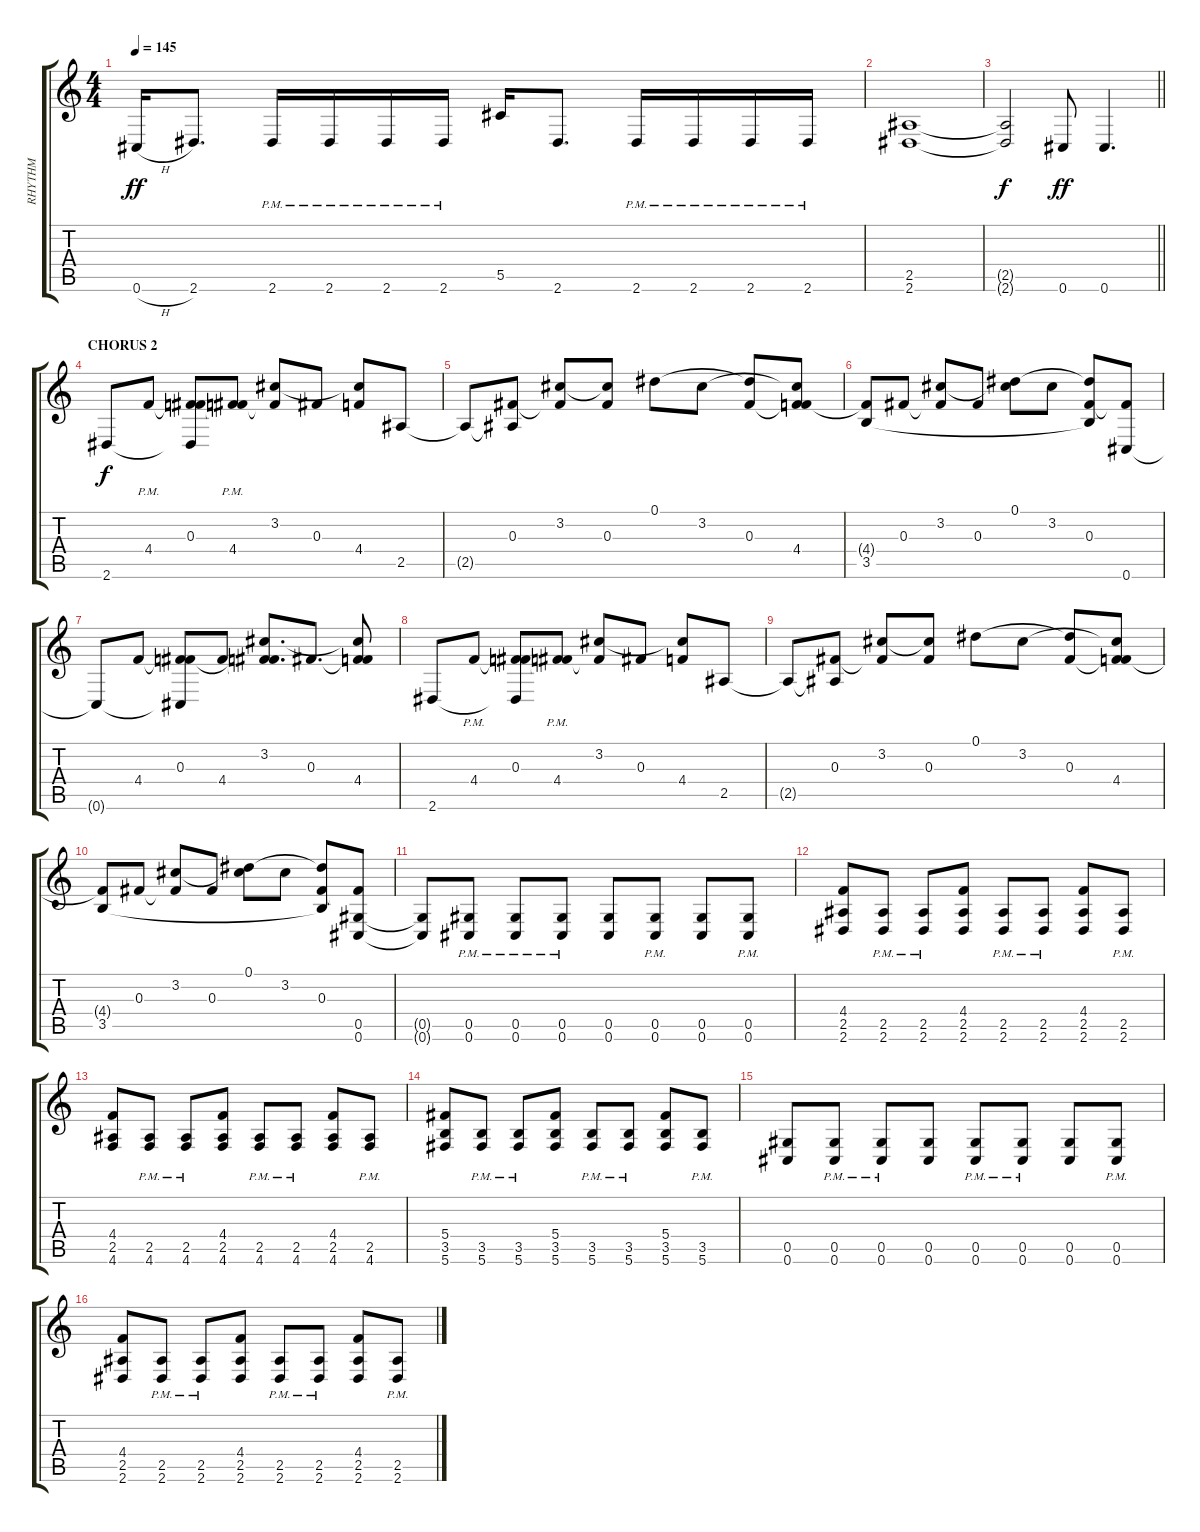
\track ("RHYTHM" "RHYTHM") {instrument distortionguitar}
\staff {score tabs}
\tuning (Eb4 Bb3 Gb3 Db3 Ab2 Db2) {hide}
\ts (4 4)
\tempo 145
\clef g2
\ks c
0.6{h}.16{dy ff} 2.6.8{d} 2.6{pm}.16 2.6{pm}.16 2.6{pm}.16 2.6{pm}.16 5.5.16 2.6.8{d} 2.6{pm}.16 2.6{pm}.16 2.6{pm}.16 2.6{pm}.16 |
(2.5 2.6).1 |
\barLineRight lightlight
(2.5{t} 2.6{t}).2{dy f} 0.6.8{dy ff} 0.6.4{d} |
\section ("" "CHORUS 2")
2.6.8{dy f} 4.4{pm}.8 (0.3 4.4{t} 2.6{t}).8 (0.3{t} 4.4{pm}).8 (3.2 4.4{t}).8 0.3.8 (3.2{t} 4.4).8 2.5.8 |
2.5{t}.8 (0.3 2.5{t}).8 (3.2 0.3{t}).8 (3.2{t} 0.3).8 0.1.8 3.2.8 (0.1{t} 0.3).8 (3.2{t} 0.3{t} 4.4).8 |
(4.4{t} 3.5).8 0.3.8 (3.2 0.3{t}).8 0.3.8 (0.1 3.2{t}).8 3.2.8 (0.1{t} 0.3 3.5{t}).8 (0.3{t} 0.6).8 |
0.6{t}.8 4.4.8 (0.3 4.4{t} 0.6{t}).8 4.4.8 (3.2 0.3{t} 4.4{t}).8{d} 0.3.8{d} (3.2{t} 0.3{t} 4.4).8 |
2.6.8 4.4{pm}.8 (0.3 4.4{t} 2.6{t}).8 (0.3{t} 4.4{pm}).8 (3.2 4.4{t}).8 0.3.8 (3.2{t} 4.4).8 2.5.8 |
2.5{t}.8 (0.3 2.5{t}).8 (3.2 0.3{t}).8 (3.2{t} 0.3).8 0.1.8 3.2.8 (0.1{t} 0.3).8 (3.2{t} 0.3{t} 4.4).8 |
(4.4{t} 3.5).8 0.3.8 (3.2 0.3{t}).8 0.3.8 (0.1 3.2{t}).8 3.2.8 (0.1{t} 0.3 3.5{t}).8 (0.3{t} 0.5 0.6).8 |
(0.5{t} 0.6{t}).8 (0.5{pm} 0.6{pm}).8 (0.5{pm} 0.6{pm}).8 (0.5{pm} 0.6{pm}).8 (0.5 0.6).8 (0.5{pm} 0.6{pm}).8 (0.5 0.6).8 (0.5{pm} 0.6{pm}).8 |
(4.4 2.5 2.6).8 (2.5{pm} 2.6{pm}).8 (2.5{pm} 2.6{pm}).8 (4.4 2.5 2.6).8 (2.5{pm} 2.6{pm}).8 (2.5{pm} 2.6{pm}).8 (4.4 2.5 2.6).8 (2.5{pm} 2.6{pm}).8 |
(4.4 2.5 4.6).8 (2.5{pm} 4.6{pm}).8 (2.5{pm} 4.6{pm}).8 (4.4 2.5 4.6).8 (2.5{pm} 4.6{pm}).8 (2.5{pm} 4.6{pm}).8 (4.4 2.5 4.6).8 (2.5{pm} 4.6{pm}).8 |
(5.4 3.5 5.6).8 (3.5{pm} 5.6{pm}).8 (3.5{pm} 5.6{pm}).8 (5.4 3.5 5.6).8 (3.5{pm} 5.6{pm}).8 (3.5{pm} 5.6{pm}).8 (5.4 3.5 5.6).8 (3.5{pm} 5.6{pm}).8 |
(0.5 0.6).8 (0.5{pm} 0.6{pm}).8 (0.5{pm} 0.6{pm}).8 (0.5 0.6).8 (0.5{pm} 0.6{pm}).8 (0.5{pm} 0.6{pm}).8 (0.5 0.6).8 (0.5{pm} 0.6{pm}).8 |
(4.4 2.5 2.6).8 (2.5{pm} 2.6{pm}).8 (2.5{pm} 2.6{pm}).8 (4.4 2.5 2.6).8 (2.5{pm} 2.6{pm}).8 (2.5{pm} 2.6{pm}).8 (4.4 2.5 2.6).8 (2.5{pm} 2.6{pm}).8
